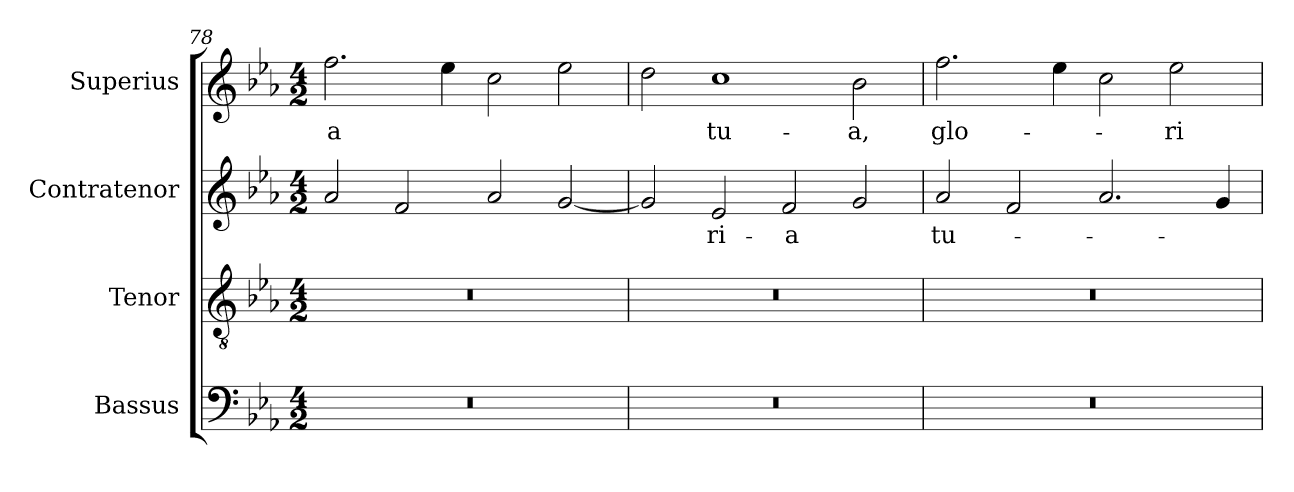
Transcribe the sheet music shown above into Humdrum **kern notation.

**kern	**kern	**kern	**text	**kern	**text
*part4	*part3	*part2	*part2	*part1	*part1
*staff4	*staff3	*staff2	*staff2	*staff1	*staff1
*I"Bassus	*I"Tenor	*I"Contratenor	*	*I"Superius	*
*I'B.	*I'T.	*	*	*	*
!!LO:PB:g=z
*clefF4	*clefGv2	*clefG2	*	*clefG2	*
*	*ITrd7c12	*ITrd7c12	*	*	*
*k[b-e-a-]	*k[b-e-a-]	*k[b-e-a-]	*	*k[b-e-a-]	*
*E-:	*E-:	*E-:	*	*E-:	*
*M4/2	*M4/2	*M4/2	*	*M4/2	*
=78	=78	=78	=78	=78	=78
!LO:N:vis=1	!LO:N:vis=1	!	!	!	!
!	!	!	!	!	!LO:LY:b:color=#000000
0r	0r	2A-i/	.	2.ffi\	-a
.	.	2Fi/	.	.	.
.	.	.	.	4ee-i\	.
.	.	2A-i/	.	2cci\	.
.	.	[<2Gi/	.	2ee-i\	.
=79	=79	=79	=79	=79	=79
!LO:N:vis=1	!LO:N:vis=1	!	!	!	!
0r	0r	2Gi/]	.	2ddi\	.
!	!	!	!LO:LY:b:color=#000000	!	!
!	!	!	!	!	!LO:LY:b:color=#000000
.	.	2E-i/	-ri-	1cci	tu-
!	!	!	!LO:LY:b:color=#000000	!	!
.	.	2Fi/	-a	.	.
!	!	!	!	!	!LO:LY:b:color=#000000
.	.	2Gi/	.	2b-i\	-a,
=80	=80	=80	=80	=80	=80
!LO:N:vis=1	!LO:N:vis=1	!	!	!	!
!	!	!	!LO:LY:b:color=#000000	!	!
!	!	!	!	!	!LO:LY:b:color=#000000
0r	0r	2A-i/	tu-	2.ffi\	glo-
.	.	2Fi/	.	.	.
.	.	.	.	4ee-i\	.
.	.	2.A-i/	.	2cci\	.
!	!	!	!	!	!LO:LY:b:color=#000000
.	.	.	.	2ee-i\	-ri-
.	.	4Gi/	.	.	.
=	=	=	=	=	=
*-	*-	*-	*-	*-	*-
